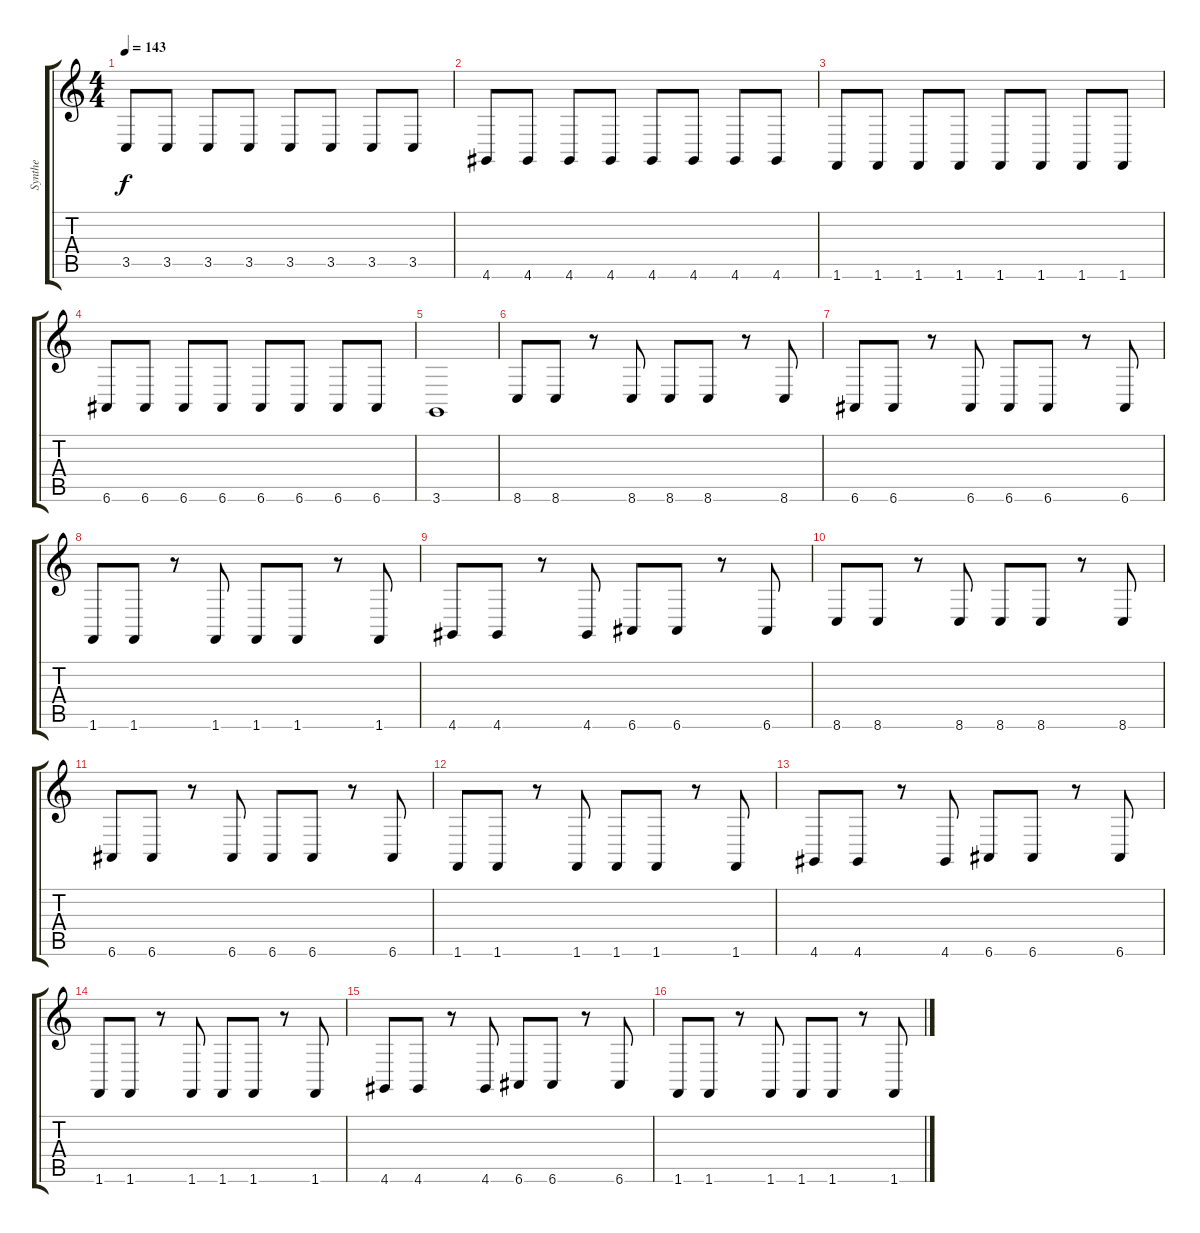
\track ("Synthe" "Synthe") {instrument synthbrass2}
\staff {score tabs}
\tuning (E4 B3 G3 D3 A2 E2) {hide}
\ts (4 4)
\tempo 143
\clef g2
\ks c
3.5.8{dy f} 3.5.8 3.5.8 3.5.8 3.5.8 3.5.8 3.5.8 3.5.8 |
4.6.8 4.6.8 4.6.8 4.6.8 4.6.8 4.6.8 4.6.8 4.6.8 |
1.6.8 1.6.8 1.6.8 1.6.8 1.6.8 1.6.8 1.6.8 1.6.8 |
6.6.8 6.6.8 6.6.8 6.6.8 6.6.8 6.6.8 6.6.8 6.6.8 |
3.6.1 |
8.6.8 8.6.8 r.8 8.6.8 8.6.8 8.6.8 r.8 8.6.8 |
6.6.8 6.6.8 r.8 6.6.8 6.6.8 6.6.8 r.8 6.6.8 |
1.6.8 1.6.8 r.8 1.6.8 1.6.8 1.6.8 r.8 1.6.8 |
4.6.8 4.6.8 r.8 4.6.8 6.6.8 6.6.8 r.8 6.6.8 |
8.6.8 8.6.8 r.8 8.6.8 8.6.8 8.6.8 r.8 8.6.8 |
6.6.8 6.6.8 r.8 6.6.8 6.6.8 6.6.8 r.8 6.6.8 |
1.6.8 1.6.8 r.8 1.6.8 1.6.8 1.6.8 r.8 1.6.8 |
4.6.8 4.6.8 r.8 4.6.8 6.6.8 6.6.8 r.8 6.6.8 |
1.6.8 1.6.8 r.8 1.6.8 1.6.8 1.6.8 r.8 1.6.8 |
4.6.8 4.6.8 r.8 4.6.8 6.6.8 6.6.8 r.8 6.6.8 |
1.6.8 1.6.8 r.8 1.6.8 1.6.8 1.6.8 r.8 1.6.8
